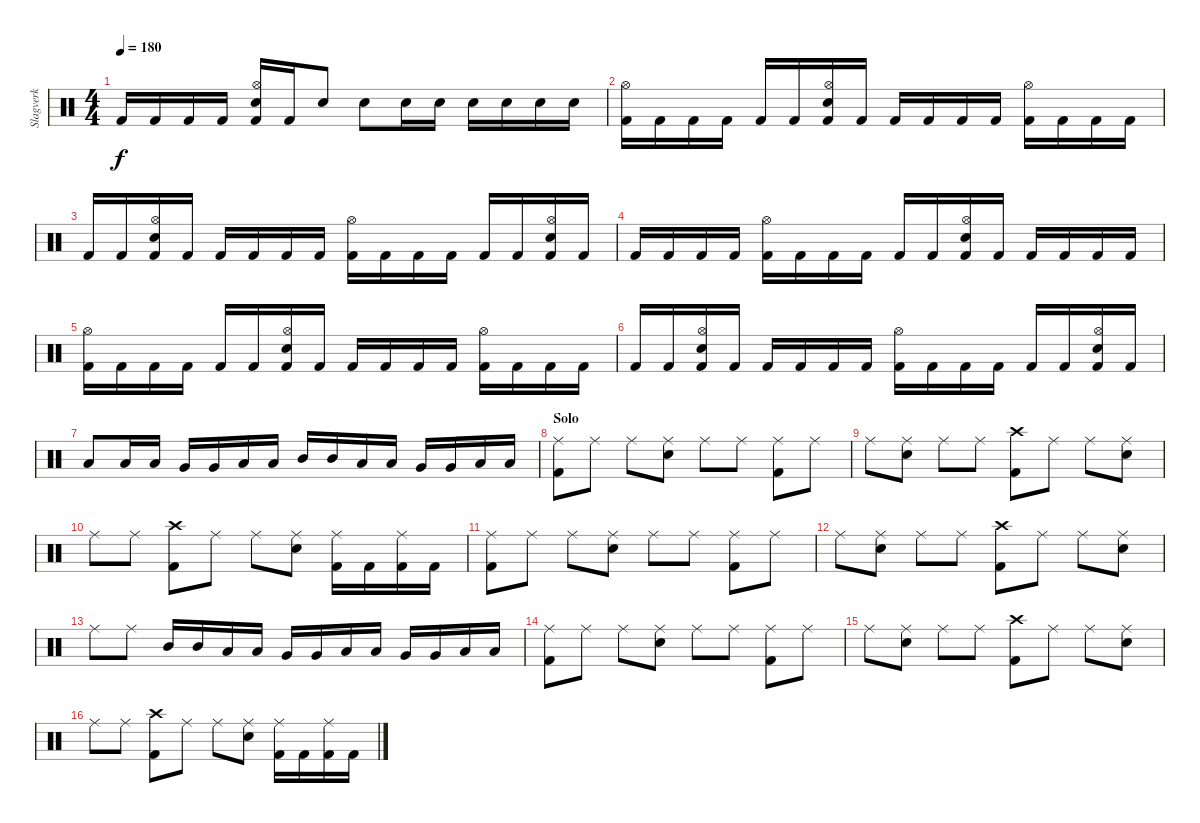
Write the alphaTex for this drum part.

\track ("Slagverk" "Slagverk") {instrument percussion}
\staff {score}
\articulation defaults
\ts (4 4)
\tempo 180
\clef neutral
\ks c "Kick (hit) 2".16{dy f} "Kick (hit) 2".16 "Kick (hit) 2".16 "Kick (hit) 2".16
("Hi-Hat (open)" "Electric Snare (hit)" "Kick (hit) 2").16 "Kick (hit) 2".16 "Electric Snare (hit)".8 "Electric Snare (hit)".8 "Electric Snare (hit)".16 "Electric Snare (hit)".16 "Electric Snare (hit)".16 "Electric Snare (hit)".16 "Electric Snare (hit)".16 "Electric Snare (hit)".16 |
("Hi-Hat (open)" "Kick (hit) 2").16 "Kick (hit) 2".16 "Kick (hit) 2".16 "Kick (hit) 2".16 "Kick (hit) 2".16 "Kick (hit) 2".16 ("Hi-Hat (open)" "Electric Snare (hit)" "Kick (hit) 2").16 "Kick (hit) 2".16 "Kick (hit) 2".16 "Kick (hit) 2".16 "Kick (hit) 2".16 "Kick (hit) 2".16 ("Hi-Hat (open)" "Kick (hit) 2").16 "Kick (hit) 2".16 "Kick (hit) 2".16 "Kick (hit) 2".16 |
"Kick (hit) 2".16 "Kick (hit) 2".16 ("Hi-Hat (open)" "Electric Snare (hit)" "Kick (hit) 2").16 "Kick (hit) 2".16 "Kick (hit) 2".16 "Kick (hit) 2".16 "Kick (hit) 2".16 "Kick (hit) 2".16 ("Hi-Hat (open)" "Kick (hit) 2").16 "Kick (hit) 2".16 "Kick (hit) 2".16 "Kick (hit) 2".16 "Kick (hit) 2".16 "Kick (hit) 2".16 ("Hi-Hat (open)" "Electric Snare (hit)" "Kick (hit) 2").16 "Kick (hit) 2".16 |
"Kick (hit) 2".16 "Kick (hit) 2".16 "Kick (hit) 2".16 "Kick (hit) 2".16 ("Hi-Hat (open)" "Kick (hit) 2").16 "Kick (hit) 2".16 "Kick (hit) 2".16 "Kick (hit) 2".16 "Kick (hit) 2".16 "Kick (hit) 2".16 ("Hi-Hat (open)" "Electric Snare (hit)" "Kick (hit) 2").16 "Kick (hit) 2".16 "Kick (hit) 2".16 "Kick (hit) 2".16 "Kick (hit) 2".16 "Kick (hit) 2".16 |
("Hi-Hat (open)" "Kick (hit) 2").16 "Kick (hit) 2".16 "Kick (hit) 2".16 "Kick (hit) 2".16 "Kick (hit) 2".16 "Kick (hit) 2".16 ("Hi-Hat (open)" "Electric Snare (hit)" "Kick (hit) 2").16 "Kick (hit) 2".16 "Kick (hit) 2".16 "Kick (hit) 2".16 "Kick (hit) 2".16 "Kick (hit) 2".16 ("Hi-Hat (open)" "Kick (hit) 2").16 "Kick (hit) 2".16 "Kick (hit) 2".16 "Kick (hit) 2".16 |
"Kick (hit) 2".16 "Kick (hit) 2".16 ("Hi-Hat (open)" "Electric Snare (hit)" "Kick (hit) 2").16 "Kick (hit) 2".16 "Kick (hit) 2".16 "Kick (hit) 2".16 "Kick (hit) 2".16 "Kick (hit) 2".16 ("Hi-Hat (open)" "Kick (hit) 2").16 "Kick (hit) 2".16 "Kick (hit) 2".16 "Kick (hit) 2".16 "Kick (hit) 2".16 "Kick (hit) 2".16 ("Hi-Hat (open)" "Electric Snare (hit)" "Kick (hit) 2").16 "Kick (hit) 2".16 |
"Low Tom (hit)".8 "Low Tom (hit)".16 "Low Tom (hit)".16 "Very Low Tom (hit)".16 "Very Low Tom (hit)".16 "Low Floor Tom (hit)".16 "Low Floor Tom (hit)".16 "Mid Tom (hit)".16 "Mid Tom (hit)".16 "Low Tom (hit)".16 "Low Tom (hit)".16 "Very Low Tom (hit)".16 "Very Low Tom (hit)".16 "Low Floor Tom (hit)".16 "Low Floor Tom (hit)".16 |
\section ("" "Solo")
("Ride (middle)" "Kick (hit) 2").8 "Ride (middle)".8 "Ride (middle)".8 ("Ride (middle)" "Electric Snare (hit)").8 "Ride (middle)".8 "Ride (middle)".8 ("Ride (middle)" "Kick (hit) 2").8 "Ride (middle)".8 |
"Ride (middle)".8 ("Ride (middle)" "Electric Snare (hit)").8 "Ride (middle)".8 "Ride (middle)".8 ("Crash high (hit)" "Kick (hit) 2").8 "Ride (middle)".8 "Ride (middle)".8 ("Ride (middle)" "Electric Snare (hit)").8 |
"Ride (middle)".8 "Ride (middle)".8 ("Crash high (hit)" "Kick (hit) 2").8 "Ride (middle)".8 "Ride (middle)".8 ("Ride (middle)" "Electric Snare (hit)").8 ("Ride (middle)" "Kick (hit) 2").16 "Kick (hit) 2".16 ("Ride (middle)" "Kick (hit) 2").16 "Kick (hit) 2".16 |
("Ride (middle)" "Kick (hit) 2").8 "Ride (middle)".8 "Ride (middle)".8 ("Ride (middle)" "Electric Snare (hit)").8 "Ride (middle)".8 "Ride (middle)".8 ("Ride (middle)" "Kick (hit) 2").8 "Ride (middle)".8 |
"Ride (middle)".8 ("Ride (middle)" "Electric Snare (hit)").8 "Ride (middle)".8 "Ride (middle)".8 ("Crash high (hit)" "Kick (hit) 2").8 "Ride (middle)".8 "Ride (middle)".8 ("Ride (middle)" "Electric Snare (hit)").8 |
"Ride (middle)".8 "Ride (middle)".8 "Mid Tom (hit)".16 "Mid Tom (hit)".16 "Low Tom (hit)".16 "Low Tom (hit)".16 "Very Low Tom (hit)".16 "Very Low Tom (hit)".16 "Low Tom (hit)".16 "Low Tom (hit)".16 "Very Low Tom (hit)".16 "Very Low Tom (hit)".16 "Low Floor Tom (hit)".16 "Low Floor Tom (hit)".16 |
("Ride (middle)" "Kick (hit) 2").8 "Ride (middle)".8 "Ride (middle)".8 ("Ride (middle)" "Electric Snare (hit)").8 "Ride (middle)".8 "Ride (middle)".8 ("Ride (middle)" "Kick (hit) 2").8 "Ride (middle)".8 |
"Ride (middle)".8 ("Ride (middle)" "Electric Snare (hit)").8 "Ride (middle)".8 "Ride (middle)".8 ("Crash high (hit)" "Kick (hit) 2").8 "Ride (middle)".8 "Ride (middle)".8 ("Ride (middle)" "Electric Snare (hit)").8 |
"Ride (middle)".8 "Ride (middle)".8 ("Crash high (hit)" "Kick (hit) 2").8 "Ride (middle)".8 "Ride (middle)".8 ("Ride (middle)" "Electric Snare (hit)").8 ("Ride (middle)" "Kick (hit) 2").16 "Kick (hit) 2".16 ("Ride (middle)" "Kick (hit) 2").16 "Kick (hit) 2".16
